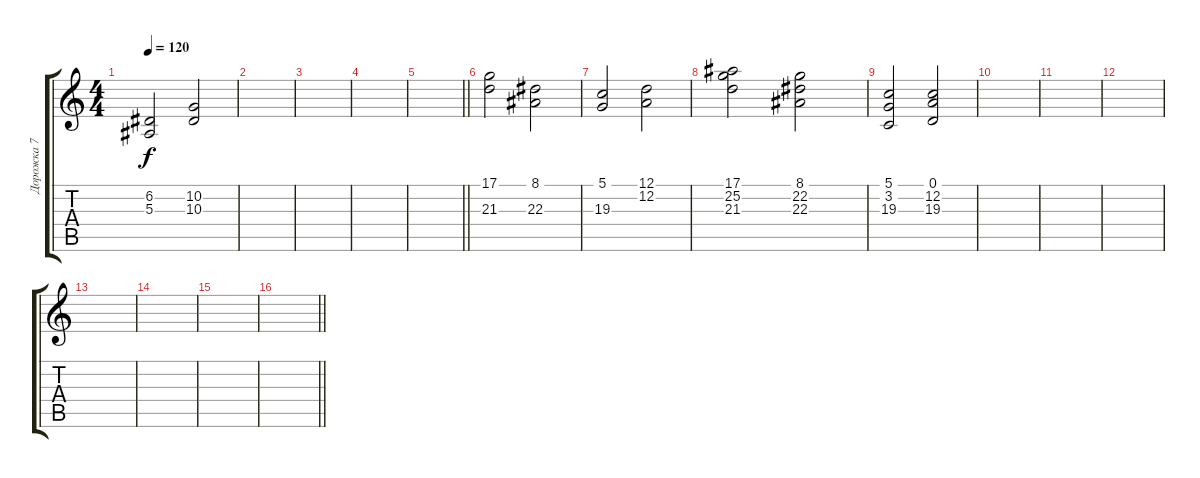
\track ("Дорожка 7" "Дорожка 7") {instrument stringensemble2}
\staff {score tabs}
\tuning (D4 A3 F3 C3 G2 C2) {hide}
\ts (4 4)
\tempo 120
\clef g2
\ks c
(6.2 5.3).2{dy f} (10.2 10.3).2 |
|
|
|
\barLineRight lightlight
|
(17.1 21.3).2 (8.1 22.3).2 |
(5.1 19.3).2 (12.1 12.2).2 |
(17.1 25.2 21.3).2 (8.1 22.2 22.3).2 |
(5.1 3.2 19.3).2 (0.1 12.2 19.3).2 |
|
|
|
|
|
|
\barLineRight lightlight
